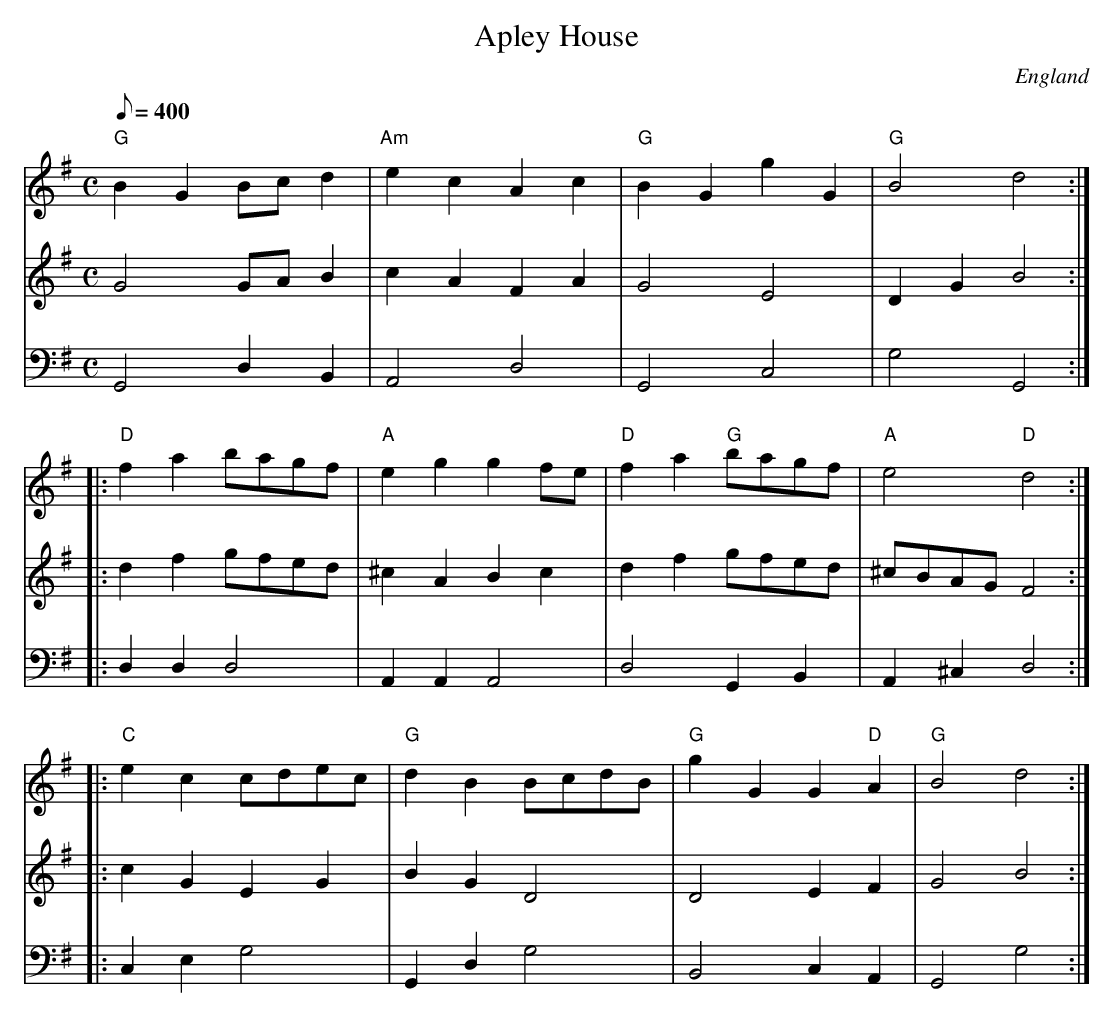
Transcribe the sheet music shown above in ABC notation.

X:1
T:Apley House
O:England
M:C
L:1/8
Q:1/8=400
K:G
V:1
V:2
V:3 clef=bass octave=-2
V:1
"G"B2G2 Bcd2 | "Am"e2c2 A2c2 | "G"B2G2 g2G2 | "G"B4 d4 ::
"D"f2a2 bagf | "A"e2g2 g2fe | "D"f2a2 "G"bagf | "A"e4 "D"d4 ::
"C"e2c2 cdec | "G"d2B2 BcdB | "G"g2G2 G2"D"A2 | "G" B4 d4 :|
V:2
G4 GAB2|c2A2F2A2|G4E4|D2G2B4::
d2f2 gfed|^c2A2B2c2|d2f2gfed|^cBAGF4::
c2G2E2G2|B2G2D4|D4E2F2|G4B4:|
V:3
G4d2B2|A4d4|G4c4|g4G4::
d2d2d4|A2A2A4|d4G2B2|A2^c2d4::
c2e2g4|G2d2g4|B4c2A2|G4g4:|
